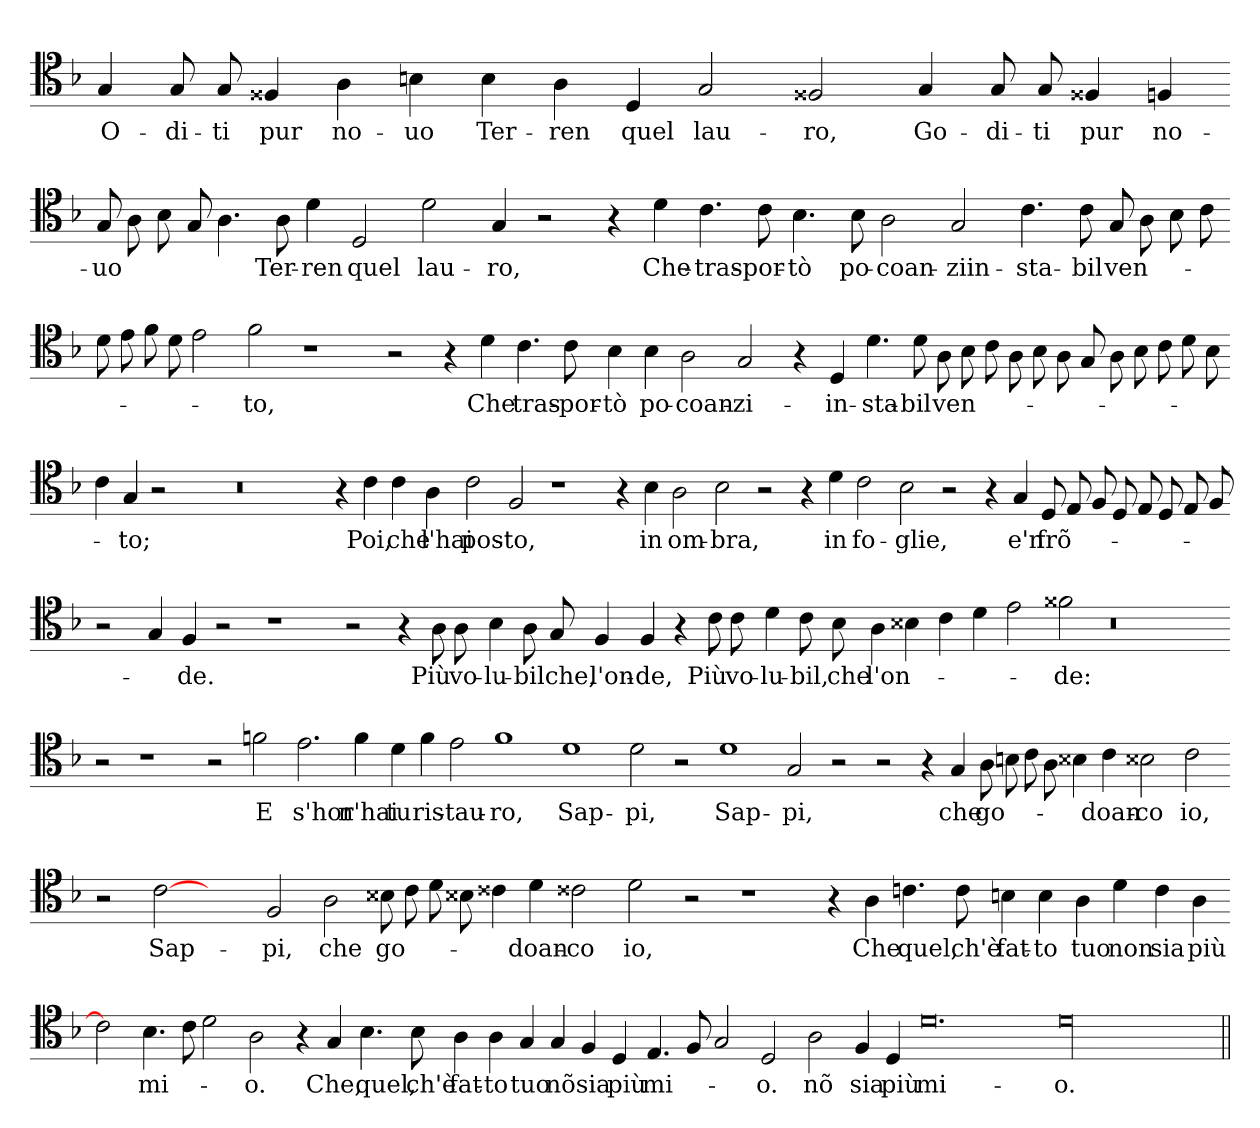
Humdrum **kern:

**kern	**text
*part1	*part1
*staff1	*staff1
*clefC4	*
*k[b-]	*
=	=
4G	O-
8G	di-
8G	ti
4F##X	pur
4A	no-
4B	uo
4B	Ter-
4A	ren
4D	quel
2G	lau-
2F##X	ro,
4G	Go-
8G	di-
8G	ti
4F##X	pur
4F	no-
=-	=-
8G	uo
8A	.
8B	.
8G	.
4.A	.
8A	Ter-
4d	ren
2D	quel
2d	lau-
4G	ro,
2r	.
4r	.
4d	Che-
4.c	tras-
8c	por-
4.B	tò
8B	po-
2A	coan-
2G	ziin-
4.c	sta-
8c	bil
8G	ven-
8A	.
8B	.
8c	.
=-	=-
8d	.
8e	.
8f	.
8d	.
2e	.
2f	to,
1r	.
2r	.
4r	.
4d	Che
4.c	tras-
8c	por-
4B	tò
4B	po-
2A	coan-
2G	zi-
4r	.
4D	in-
4.d	sta-
8d	bil
8A\	ven-
8B	.
8c	.
8A\	.
8B	.
8A\	.
8G	.
8A	.
8B	.
8c	.
8d	.
8B	.
=-	=-
4c	.
4G	to;
2r	.
2ryy	.
0r	.
4r	.
4c	Poi,
4c	che
4A	l'hai
2c	pos-
2F	to,
1r	.
4r	.
4B	in
2A	om-
2B	bra,
2r	.
4r	.
4d	in
2c	fo-
2B	glie,
2r	.
4r	.
4G	e'n
8D	frõ-
8E	.
8F	.
8D	.
8E	.
8D	.
8E	.
8F	.
=-	=-
2r	.
4G	.
4F	de.
2r	.
1r	.
2r	.
4r	.
8A	Più
8A	vo-
4B	lu-
8A	bil
8G	che,
4F	l'on-
4F	de,
4r	.
8c	Più
8c	vo-
4d	lu-
8c	bil,
8B	che
4A	l'on-
4B##X	.
4c	.
4d	.
2e	.
2f##X	de:
0r	.
=-	=-
2r	.
1r	.
2r	.
2f	E
2.e	s'hor
4f	n'hai
4d	tu
4f	ris-
2e	tau-
1f	ro,
1d	Sap-
2d	pi,
2r	.
1d	Sap-
2G	pi,
2r	.
2r	.
4r	.
4G	che
8A	go-
8B	.
8c	.
8A	.
4B##X	.
4c	doan-
2B##X	co
2c	io,
=-	=-
2r	.
[2c	Sap-
2ryy	.
2F	pi,
2A	che
8B##X	go-
8c	.
8d	.
8B##X	.
4c##X	.
4d	doan-
2c##X	co
2d	io,
2r	.
1r	.
4r	.
4A	Che
4.c	quel,
8c	ch'ѐ
4B	fat-
4B	to
4A	tuo
4d	non
4c	sia
4A	più
=-	=-
2c]	.
4.B	mi-
8c	.
2d	.
2A	o.
4r	.
4G	Che,
4.B	quel,
8B	ch'ѐ
4A	fat-
4A	to
4G	tuo
4G	nõ
4F	sia
4D	più
4.E	mi-
8F	.
2G	.
2D	o.
2A	nõ
4F	sia
4D	più
0.d	mi-
00d	o.
=||	=||
*-	*-
